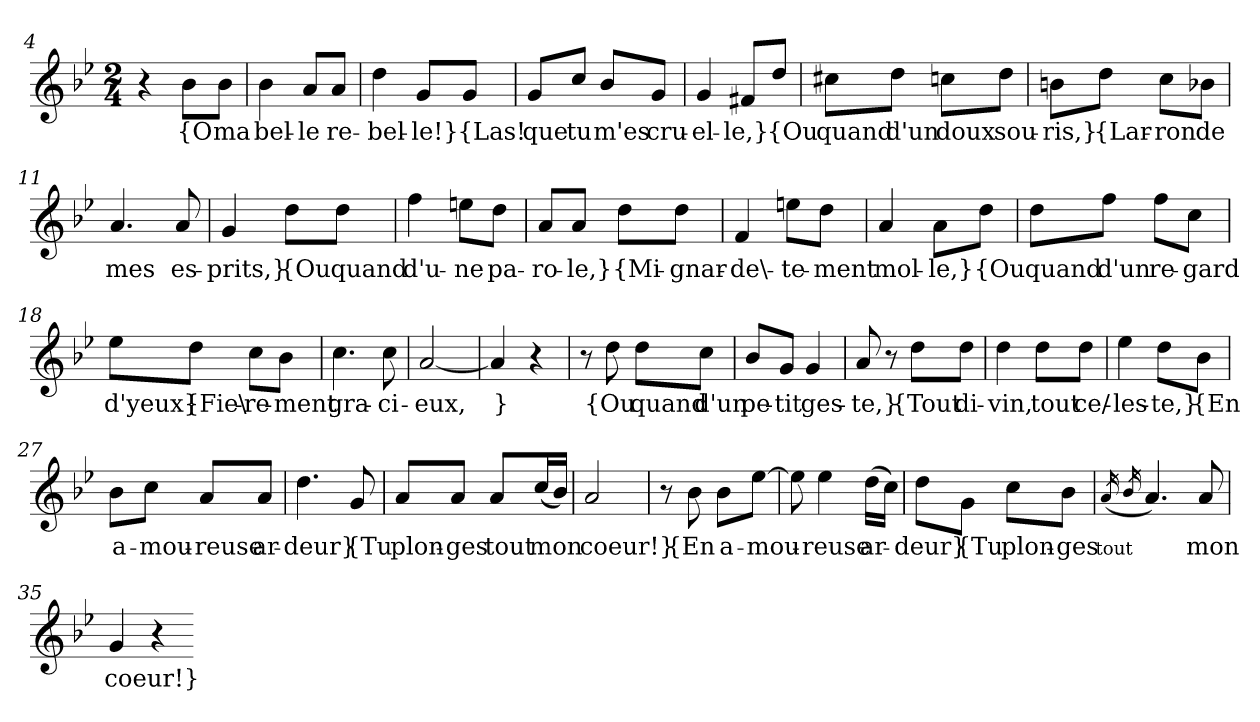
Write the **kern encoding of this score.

**kern	**text
*part1	*part1
*staff1	*staff1
*clefG2	*
*k[b-e-]	*
*M2/4	*
=4	=4
4r	.
8b-\L	{O
8b-\J	ma
=5	=5
4b-	bel-
8a/L	-le
8a/J	re-
=6	=6
4dd	-bel-
8g/L	-le!}
8g/J	{Las!
=7	=7
8g/L	que
8cc/J	tu
8b-/L	m'es
8g/J	cru-
=8	=8
4g	-el-
8f#X/L	-le,}
8dd/J	{Ou
=9	=9
8cc#X\L	quand
8dd\J	d'un
8ccn\L	doux
8dd\J	sou-
=10	=10
8bn\L	-ris,}
8dd\J	{Lar-
8cc\L	-ron
8b-X\J	de
=11	=11
4.a	mes
8a	es-
=12	=12
4g	-prits,}
8dd\L	{Ou
8dd\J	quand
=13	=13
4ff	d'u-
8een\L	-ne
8dd\J	pa-
=14	=14
8a/L	-ro-
8a/J	-le,}
8dd\L	{Mi-
8dd\J	-gnar-
=15	=15
4f	-de\-
8een\L	-te-
8dd\J	-ment
=16	=16
4a	mol-
8a\L	-le,}
8dd\J	{Ou
=17	=17
8dd\L	quand
8ff\J	d'un
8ff\L	re-
8cc\J	-gard
=18	=18
8ee-\L	d'yeux}
8dd\J	{Fie\-
8cc\L	-re-
8b-\J	-ment
=19	=19
4.cc	gra-
8cc	-ci-
=20	=20
[2a	-eux,
=21	=21
4a]	}
4r	.
=22	=22
8r	.
8dd	{Ou
8dd\L	quand
8cc\J	d'un
=23	=23
8b-/L	pe-
8g/J	-tit
4g	ges-
=24	=24
8a	-te,}
8r	.
8dd\L	{Tout
8dd\J	di-
=25	=25
4dd	-vin,
8dd\L	tout
8dd\J	ce/-
=26	=26
4ee-	-les-
8dd\L	-te,}
8b-\J	{En
=27	=27
8b-\L	a-
8cc\J	-mou-
8a/L	-reuse
8a/J	ar-
=28	=28
4.dd	-deur}
8g	{Tu
=29	=29
8a/L	plon-
8a/J	-ges
8a/L	tout
(16cc/L	mon
16b-/JJ)	.
=30	=30
2a	coeur!}
=31	=31
8r	.
8b-	{En
8b-\L	a-
[8ee-\J	-mou-
=32	=32
8ee-]	.
4ee-	-reuse
(16dd\LL	ar-
16cc\JJ)	.
=33	=33
8dd\L	-deur}
8g\J	{Tu
8cc\L	plon-
8b-\J	-ges
=34	=34
(16qa	tout
16qb-	.
4.a)	.
8a	mon
=35	=35
4g	coeur!}
4r	.
=-	=-
*-	*-
